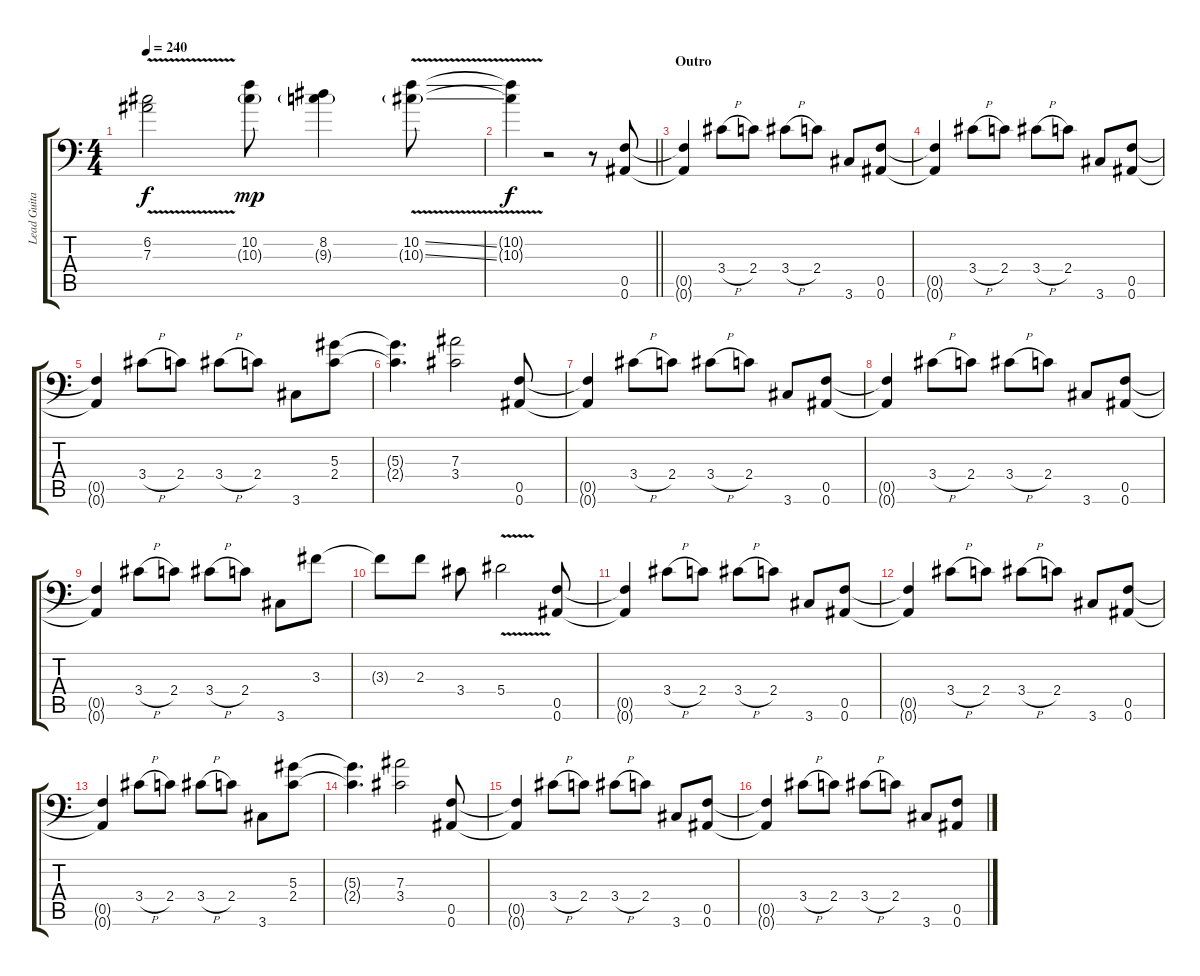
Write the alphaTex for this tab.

\track ("Lead Guitar 2" "Lead Guita") {instrument distortionguitar}
\staff {score tabs}
\tuning (C4 G3 Eb3 Bb2 F2 Bb1) {hide}
\ts (4 4)
\tempo 240
\clef f4
\ks c
(6.2{v t} 7.3{v t}).2{dy f} (10.2 10.3{g}).8{dy mp} (8.2 9.3{g}).4 (10.2{v ss} 10.3{v ss g}).8 |
\barLineRight lightlight
(10.2{t} 10.3{t}).4{dy f} r.2 r.8 (0.5 0.6).8 |
\section ("" "Outro")
(0.5{t} 0.6{t}).4 3.4{h}.8 2.4.8 3.4{h}.8 2.4.8 3.6.8 (0.5 0.6).8 |
(0.5{t} 0.6{t}).4 3.4{h}.8 2.4.8 3.4{h}.8 2.4.8 3.6.8 (0.5 0.6).8 |
(0.5{t} 0.6{t}).4 3.4{h}.8 2.4.8 3.4{h}.8 2.4.8 3.6.8 (5.3 2.4).8 |
(5.3{t} 2.4{t}).4{d} (7.3 3.4).2 (0.5 0.6).8 |
(0.5{t} 0.6{t}).4 3.4{h}.8 2.4.8 3.4{h}.8 2.4.8 3.6.8 (0.5 0.6).8 |
(0.5{t} 0.6{t}).4 3.4{h}.8 2.4.8 3.4{h}.8 2.4.8 3.6.8 (0.5 0.6).8 |
(0.5{t} 0.6{t}).4 3.4{h}.8 2.4.8 3.4{h}.8 2.4.8 3.6.8 3.3.8 |
3.3{t}.8 2.3.8 3.4.8 5.4{v}.2 (0.5 0.6).8 |
(0.5{t} 0.6{t}).4 3.4{h}.8 2.4.8 3.4{h}.8 2.4.8 3.6.8 (0.5 0.6).8 |
(0.5{t} 0.6{t}).4 3.4{h}.8 2.4.8 3.4{h}.8 2.4.8 3.6.8 (0.5 0.6).8 |
(0.5{t} 0.6{t}).4 3.4{h}.8 2.4.8 3.4{h}.8 2.4.8 3.6.8 (5.3 2.4).8 |
(5.3{t} 2.4{t}).4{d} (7.3 3.4).2 (0.5 0.6).8 |
(0.5{t} 0.6{t}).4 3.4{h}.8 2.4.8 3.4{h}.8 2.4.8 3.6.8 (0.5 0.6).8 |
(0.5{t} 0.6{t}).4 3.4{h}.8 2.4.8 3.4{h}.8 2.4.8 3.6.8 (0.5 0.6).8
